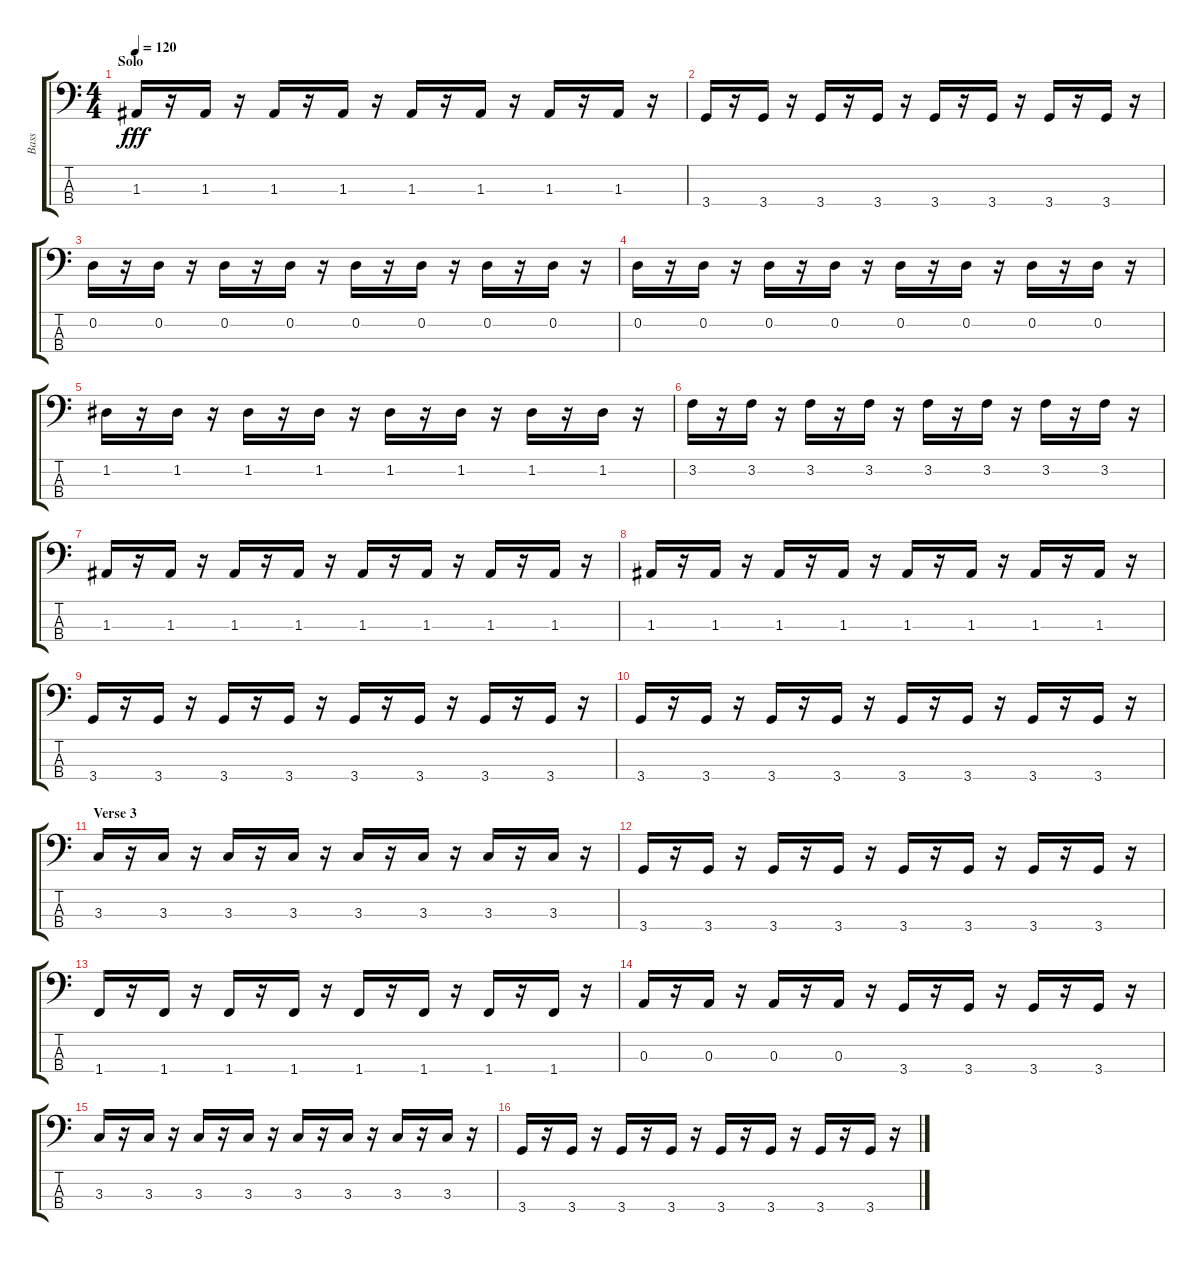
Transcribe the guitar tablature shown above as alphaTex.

\track ("Bass" "Bass") {instrument electricbassfinger}
\staff {score tabs}
\tuning (G2 D2 A1 E1) {hide}
\ts (4 4)
\section ("" "Solo")
\tempo 120
\clef f4
\ks c
1.3.16{dy fff} r.16 1.3.16 r.16 1.3.16 r.16 1.3.16 r.16 1.3.16 r.16 1.3.16 r.16 1.3.16 r.16 1.3.16 r.16 |
3.4.16 r.16 3.4.16 r.16 3.4.16 r.16 3.4.16 r.16 3.4.16 r.16 3.4.16 r.16 3.4.16 r.16 3.4.16 r.16 |
0.2.16 r.16 0.2.16 r.16 0.2.16 r.16 0.2.16 r.16 0.2.16 r.16 0.2.16 r.16 0.2.16 r.16 0.2.16 r.16 |
0.2.16 r.16 0.2.16 r.16 0.2.16 r.16 0.2.16 r.16 0.2.16 r.16 0.2.16 r.16 0.2.16 r.16 0.2.16 r.16 |
1.2.16 r.16 1.2.16 r.16 1.2.16 r.16 1.2.16 r.16 1.2.16 r.16 1.2.16 r.16 1.2.16 r.16 1.2.16 r.16 |
3.2.16 r.16 3.2.16 r.16 3.2.16 r.16 3.2.16 r.16 3.2.16 r.16 3.2.16 r.16 3.2.16 r.16 3.2.16 r.16 |
1.3.16 r.16 1.3.16 r.16 1.3.16 r.16 1.3.16 r.16 1.3.16 r.16 1.3.16 r.16 1.3.16 r.16 1.3.16 r.16 |
1.3.16 r.16 1.3.16 r.16 1.3.16 r.16 1.3.16 r.16 1.3.16 r.16 1.3.16 r.16 1.3.16 r.16 1.3.16 r.16 |
3.4.16 r.16 3.4.16 r.16 3.4.16 r.16 3.4.16 r.16 3.4.16 r.16 3.4.16 r.16 3.4.16 r.16 3.4.16 r.16 |
3.4.16 r.16 3.4.16 r.16 3.4.16 r.16 3.4.16 r.16 3.4.16 r.16 3.4.16 r.16 3.4.16 r.16 3.4.16 r.16 |
\section ("" "Verse 3")
3.3.16 r.16 3.3.16 r.16 3.3.16 r.16 3.3.16 r.16 3.3.16 r.16 3.3.16 r.16 3.3.16 r.16 3.3.16 r.16 |
3.4.16 r.16 3.4.16 r.16 3.4.16 r.16 3.4.16 r.16 3.4.16 r.16 3.4.16 r.16 3.4.16 r.16 3.4.16 r.16 |
1.4.16 r.16 1.4.16 r.16 1.4.16 r.16 1.4.16 r.16 1.4.16 r.16 1.4.16 r.16 1.4.16 r.16 1.4.16 r.16 |
0.3.16 r.16 0.3.16 r.16 0.3.16 r.16 0.3.16 r.16 3.4.16 r.16 3.4.16 r.16 3.4.16 r.16 3.4.16 r.16 |
3.3.16 r.16 3.3.16 r.16 3.3.16 r.16 3.3.16 r.16 3.3.16 r.16 3.3.16 r.16 3.3.16 r.16 3.3.16 r.16 |
3.4.16 r.16 3.4.16 r.16 3.4.16 r.16 3.4.16 r.16 3.4.16 r.16 3.4.16 r.16 3.4.16 r.16 3.4.16 r.16
